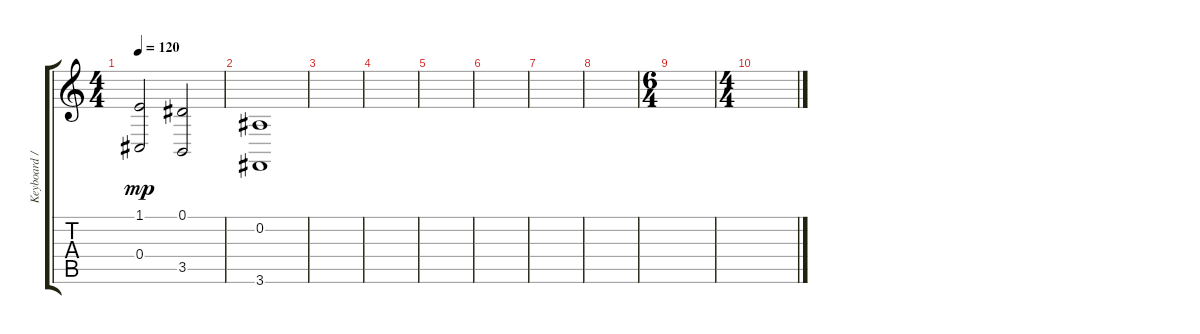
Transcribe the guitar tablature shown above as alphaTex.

\track ("Keyboard / Strings" "Keyboard /") {instrument stringensemble1}
\staff {score tabs}
\tuning (Eb4 Bb3 Gb3 Db3 Ab2 Eb2) {hide}
\ts (4 4)
\tempo 120
\clef g2
\ks c
(1.1 0.4).2{dy mp} (0.1 3.5).2 |
(0.2 3.6).1 |
|
|
|
|
|
|
\ts (6 4)
|
\ts (4 4)
